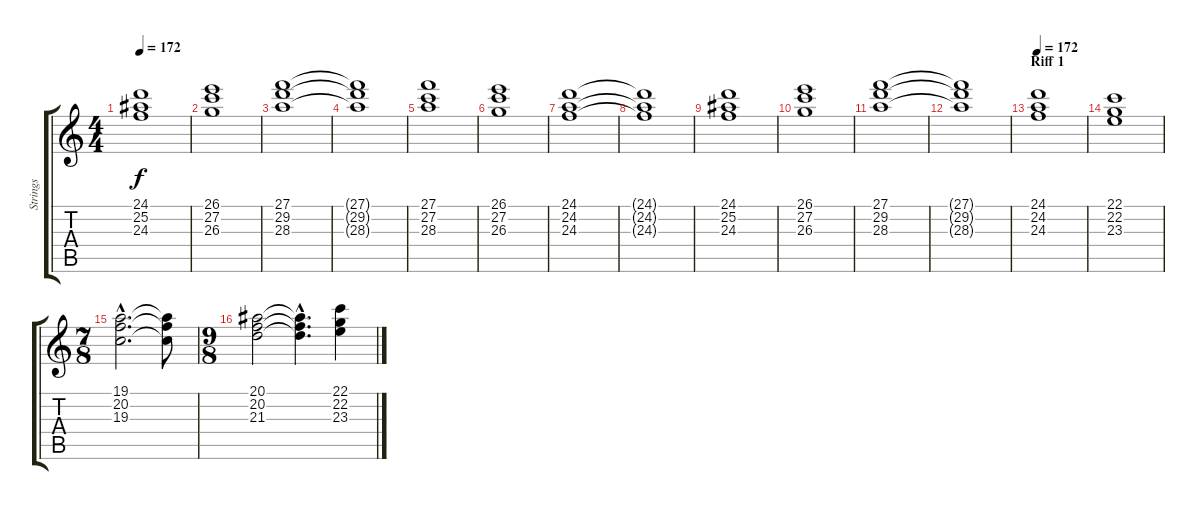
\track ("Strings" "Strings") {instrument stringensemble1}
\staff {score tabs}
\tuning (D4 A3 F3 C3 G2 D2) {hide}
\ts (4 4)
\tempo 172
\clef g2
\ks c
(24.1 25.2 24.3).1{dy f} |
(26.1 27.2 26.3).1 |
(27.1 29.2 28.3).1 |
(27.1{t} 29.2{t} 28.3{t}).1 |
(27.1 27.2 28.3).1{volume 9 balance 10} |
(26.1 27.2 26.3).1 |
(24.1 24.2 24.3).1 |
(24.1{t} 24.2{t} 24.3{t}).1 |
(24.1 25.2 24.3).1 |
(26.1 27.2 26.3).1 |
(27.1 29.2 28.3).1 |
(27.1{t} 29.2{t} 28.3{t}).1 |
\section ("" "Riff 1")
\tempo 172
(24.1 24.2 24.3).1{volume 10 balance 10} |
(22.1 22.2 23.3).1 |
\ts (7 8)
(19.1{hac} 20.2{hac} 19.3{hac}).2{d} (19.1{t} 20.2{t} 19.3{t}).8 |
\ts (9 8)
(20.1 20.2 21.3).2 (20.1{hac t} 20.2{hac t} 21.3{hac t}).4{d} (22.1 22.2 23.3).4
